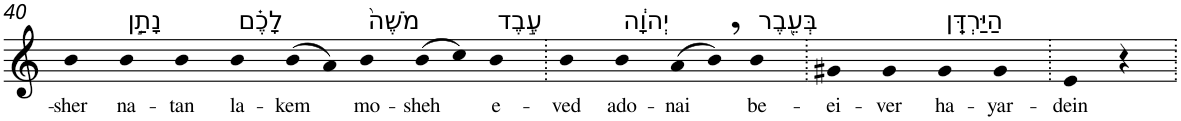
**kern	**text
*part1	*part1
*staff1	*staff1
*I"Piano	*
*I'Pno	*
!!LO:PB:g=z
*clefG2	*
*k[]	*
=40	=40
!	!LO:LY:b
4b	-sher
!LO:TX:a:t=נָתַ֣ן	!
!	!LO:LY:b
4b	na-
!	!LO:LY:b
4b	-tan
!LO:TX:a:t=לָכֶ֗ם	!
!	!LO:LY:b
4b	la-
!	!LO:LY:b
(>8b	-kem
8a)	.
!LO:TX:a:t=מֹשֶׁה֙	!
!	!LO:LY:b
4b	mo-
!	!LO:LY:b
(>8b	-sheh
8cc)	.
!LO:TX:a:t=עֶ֣בֶד	!
!	!LO:LY:b
4b	e-
=41.	=41.
!	!LO:LY:b
4b	-ved
!LO:TX:a:t=יְהוָ֔ה	!
!	!LO:LY:b
4b	ado-
!	!LO:LY:b
(>8a	-nai
8b,)	.
!LO:TX:a:t=בְּעֵ֖בֶר	!
!	!LO:LY:b
4b	be-
=42.	=42.
!	!LO:LY:b
4g#X	-ei-
!	!LO:LY:b
4g#	-ver
!LO:TX:a:t=הַיַּרְדֵּֽן	!
!	!LO:LY:b
4g#	ha-
!	!LO:LY:b
4g#	-yar-
=43.	=43.
!	!LO:LY:b
4e	-dein
4r	.
=.	=.
*-	*-
